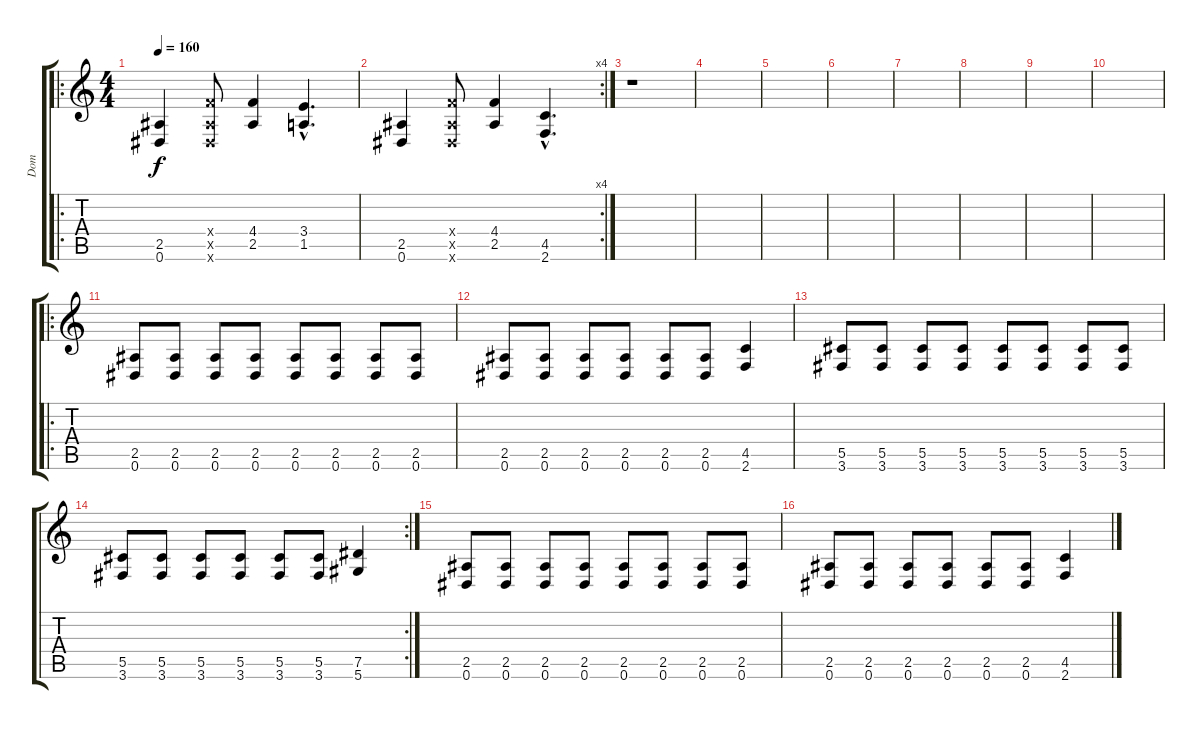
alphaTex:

\track ("Dom" "Dom") {instrument overdrivenguitar}
\staff {score tabs}
\tuning (Eb4 Bb3 Gb3 Db3 Ab2 Eb2) {hide}
\ro
\ts (4 4)
\tempo 160
\clef g2
\ks c
(2.5 0.6).4{dy f} (4.4{x} 2.5{x} 0.6{x}).8 (4.4 2.5).4 (3.4{hac} 1.5{hac}).4{d} |
\rc 4
(2.5 0.6).4 (4.4{x} 2.5{x} 0.6{x}).8 (4.4 2.5).4 (4.5{hac} 2.6{hac}).4{d} |
r.1 |
|
|
|
|
|
|
|
\ro
(2.5 0.6).8 (2.5 0.6).8 (2.5 0.6).8 (2.5 0.6).8 (2.5 0.6).8 (2.5 0.6).8 (2.5 0.6).8 (2.5 0.6).8 |
(2.5 0.6).8 (2.5 0.6).8 (2.5 0.6).8 (2.5 0.6).8 (2.5 0.6).8 (2.5 0.6).8 (4.5 2.6).4 |
(5.5 3.6).8 (5.5 3.6).8 (5.5 3.6).8 (5.5 3.6).8 (5.5 3.6).8 (5.5 3.6).8 (5.5 3.6).8 (5.5 3.6).8 |
\rc 2
(5.5 3.6).8 (5.5 3.6).8 (5.5 3.6).8 (5.5 3.6).8 (5.5 3.6).8 (5.5 3.6).8 (7.5 5.6).4 |
(2.5 0.6).8 (2.5 0.6).8 (2.5 0.6).8 (2.5 0.6).8 (2.5 0.6).8 (2.5 0.6).8 (2.5 0.6).8 (2.5 0.6).8 |
(2.5 0.6).8 (2.5 0.6).8 (2.5 0.6).8 (2.5 0.6).8 (2.5 0.6).8 (2.5 0.6).8 (4.5 2.6).4
